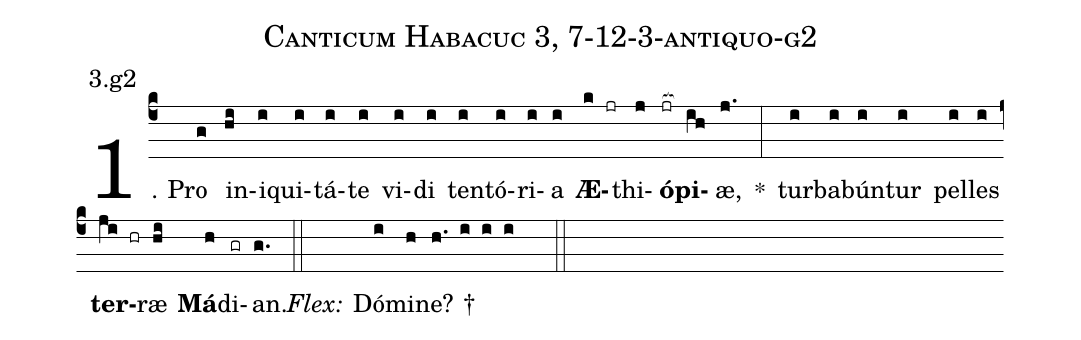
name: Canticum Habacuc 3, 7-12-3-antiquo-g2;
annotation: 3.g2;
%%
(c4)1. Pro(g) in(hi)i(i)qui(i)tá(i)te(i) vi(i)di(i) ten(i)tó(i)ri(i)a(i) <b>Æ</b>(k jr)thi(j)<b>ó</b>(jr[ocb:1{])<b>pi</b>(ih[ocb:0}])æ,(j.) *(:) tur(i)ba(i)bún(i)tur(i) pel(i)les(i) <b>ter</b>(ji hr)ræ(hi) <b>Má</b>(h)di(gr)an.(g.) (::)
<i>Flex:</i>()  Dó(i)mi(h)ne? †(h. i i i  ::)
